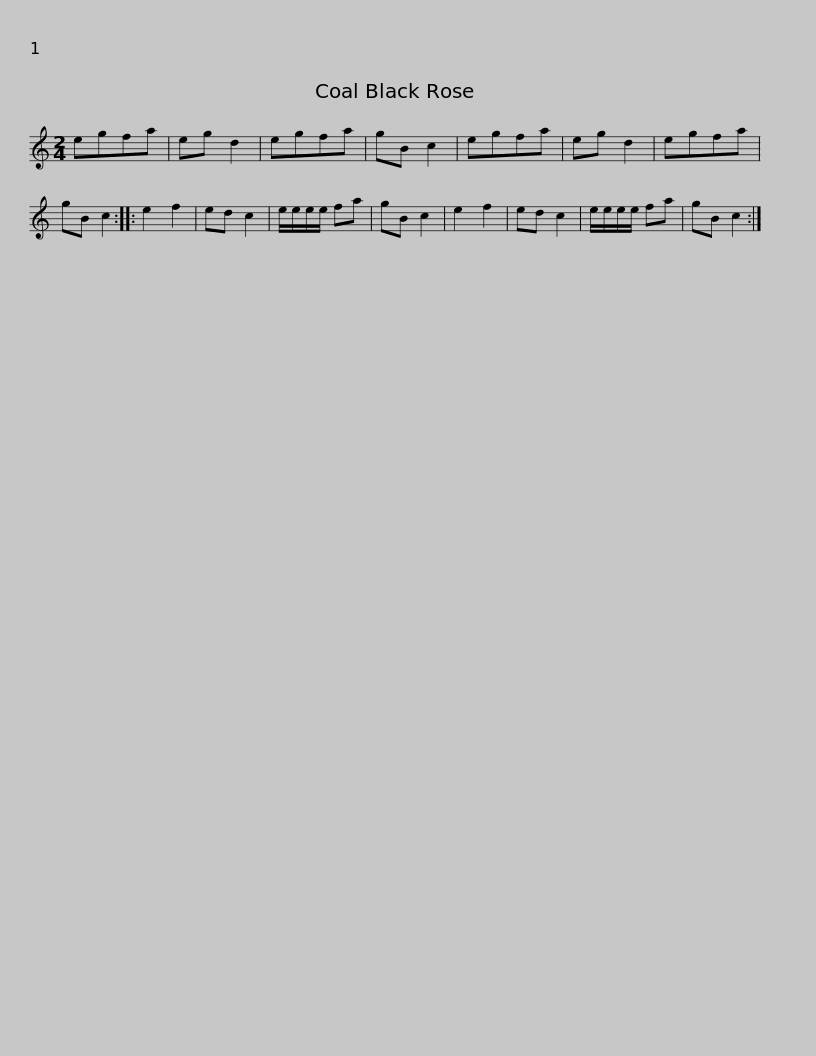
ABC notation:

X:1
L:1/8
M:2/4
I:linebreak $
K:C
V:1 treble
V:1
 egfa | eg d2 | egfa | gB c2 | egfa | %5
 eg d2 | egfa | gB c2 :: e2 f2 | ed c2 | %10
 e/e/e/e/ fa | gB c2 |$ e2 f2 | ed c2 | e/e/e/e/ fa | %15
 gB c2 :| %16
